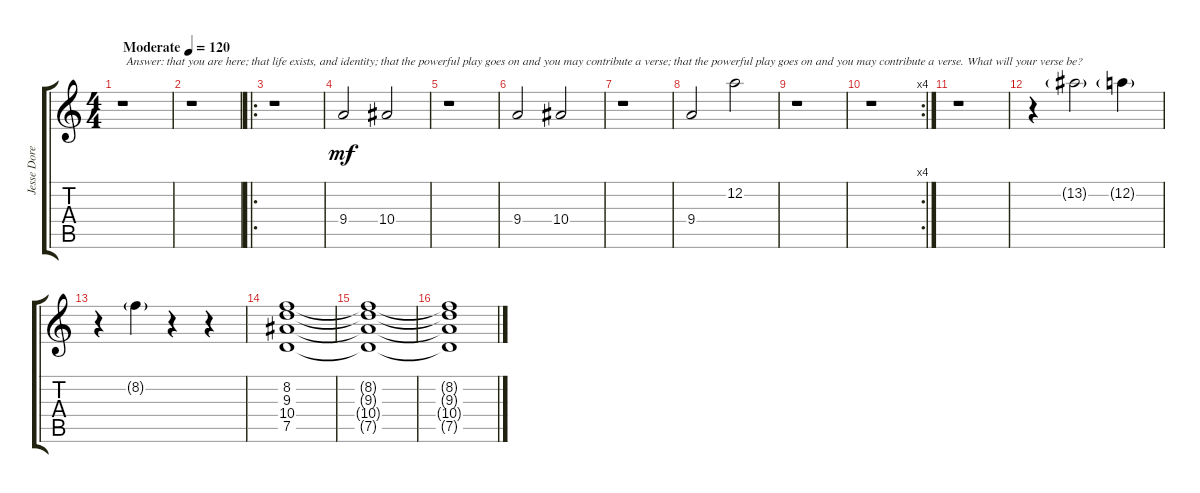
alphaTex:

\track ("Jesse Doreen" "Jesse Dore") {instrument distortionguitar}
\staff {score tabs}
\tuning (D4 A3 F3 C3 G2 C2) {hide}
\ts (4 4)
\tempo (120 "Moderate")
\clef g2
\ks c
r.1{txt " Answer: that you are here; that life exists, and identity; that the powerful play goes on and you may contribute a verse; that the powerful play goes on and you may contribute a verse. What will your verse be?" dy mf instrument distortionguitar} |
r.1 |
\ro
r.1 |
9.4.2 10.4.2 |
r.1 |
9.4.2 10.4.2 |
r.1 |
9.4.2 12.2.2 |
r.1 |
\rc 4
r.1 |
r.1 |
r.4 13.2{g}.2 12.2{g}.4 |
r.4 8.2{g}.4 r.4 r.4 |
(8.2 9.3 10.4 7.5).1 |
(8.2{t} 9.3{t} 10.4{t} 7.5{t}).1 |
(8.2{t} 9.3{t} 10.4{t} 7.5{t}).1
